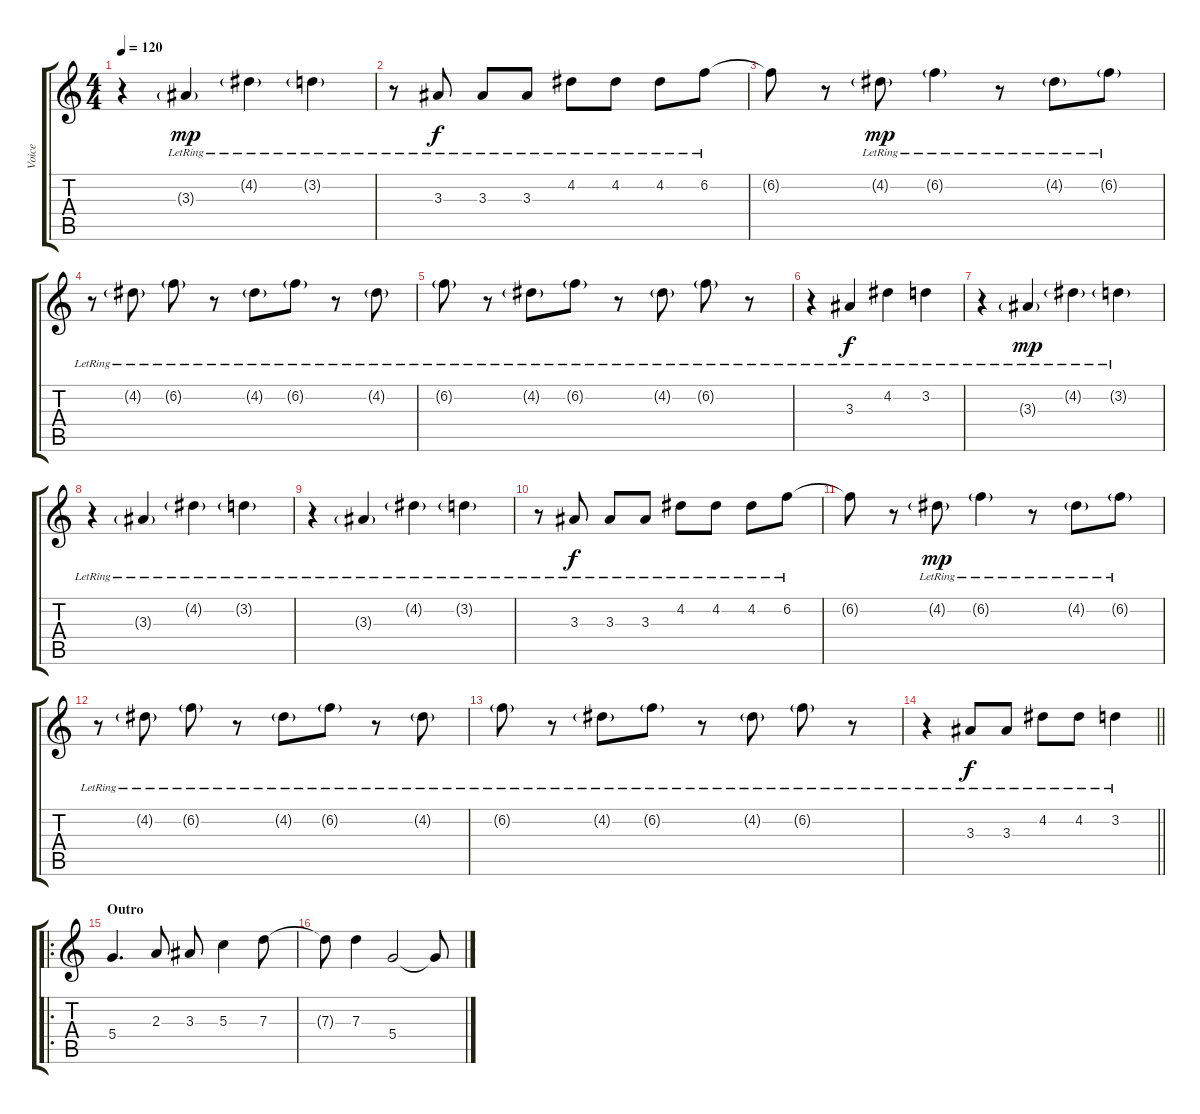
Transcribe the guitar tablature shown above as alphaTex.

\track ("Voice" "Voice") {instrument acousticguitarsteel}
\staff {score tabs}
\tuning (E4 B3 G3 D3 A2 E2) {hide}
\ts (4 4)
\tempo 120
\clef g2
\ks c
r.4{dy mp} 3.3{g lr}.4 4.2{g lr}.4 3.2{g lr}.4 |
r.8 3.3{lr}.8{dy f} 3.3{lr}.8 3.3{lr}.8 4.2{lr}.8 4.2{lr}.8 4.2{lr}.8 6.2{lr}.8 |
6.2{t}.8 r.8 4.2{g lr}.8{dy mp} 6.2{g lr}.4 r.8 4.2{g lr}.8 6.2{g lr}.8 |
r.8 4.2{g lr}.8 6.2{g lr}.8 r.8 4.2{g lr}.8 6.2{g lr}.8 r.8 4.2{g lr}.8 |
6.2{g lr}.8 r.8 4.2{g lr}.8 6.2{g lr}.8 r.8 4.2{g lr}.8 6.2{g lr}.8 r.8 |
r.4 3.3{lr}.4{dy f} 4.2{lr}.4 3.2{lr}.4 |
r.4 3.3{g lr}.4{dy mp} 4.2{g lr}.4 3.2{g lr}.4 |
r.4 3.3{g lr}.4 4.2{g lr}.4 3.2{g lr}.4 |
r.4 3.3{g lr}.4 4.2{g lr}.4 3.2{g lr}.4 |
r.8 3.3{lr}.8{dy f} 3.3{lr}.8 3.3{lr}.8 4.2{lr}.8 4.2{lr}.8 4.2{lr}.8 6.2{lr}.8 |
6.2{t}.8 r.8 4.2{g lr}.8{dy mp} 6.2{g lr}.4 r.8 4.2{g lr}.8 6.2{g lr}.8 |
r.8 4.2{g lr}.8 6.2{g lr}.8 r.8 4.2{g lr}.8 6.2{g lr}.8 r.8 4.2{g lr}.8 |
6.2{g lr}.8 r.8 4.2{g lr}.8 6.2{g lr}.8 r.8 4.2{g lr}.8 6.2{g lr}.8 r.8 |
\barLineRight lightlight
r.4 3.3{lr}.8{dy f} 3.3{lr}.8 4.2{lr}.8 4.2{lr}.8 3.2{lr}.4 |
\ro
\section ("" "Outro")
5.4.4{d volume 16} 2.3.8 3.3.8 5.3.4 7.3.8 |
7.3{t}.8 7.3.4 5.4.2 5.4{t}.8
